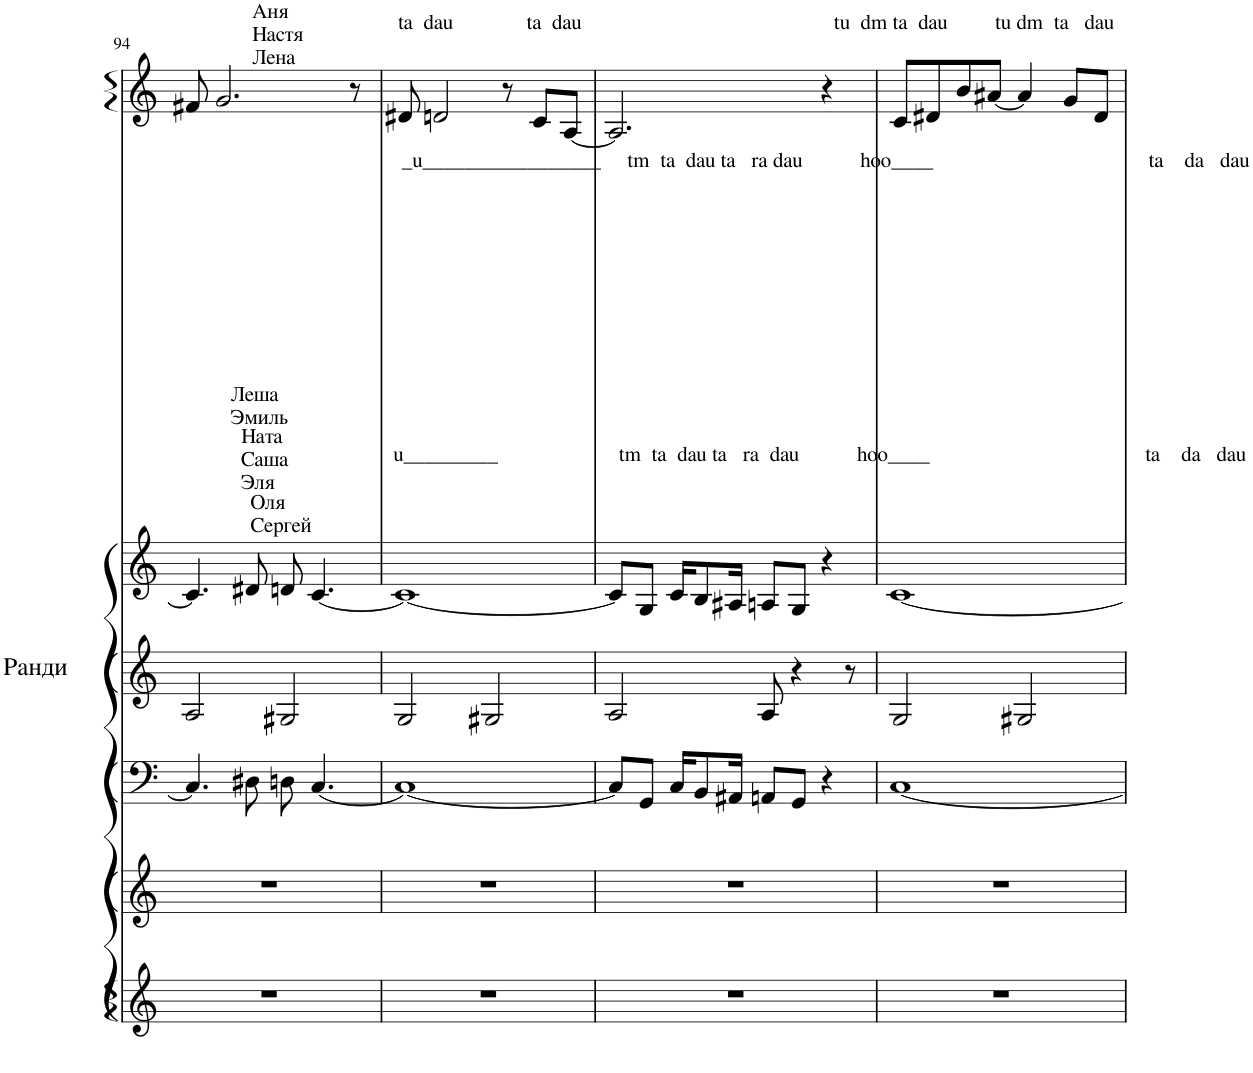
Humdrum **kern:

**kern	**kern	**kern	**kern	**kern	**kern
*part6	*part5	*part4	*part3	*part2	*part1
*staff6	*staff5	*staff4	*staff3	*staff2	*staff1
*I"sol	*I"sol	*I"Фортепиано	*I"Фортепиано	*I"Фортепиано	*I"Piano
*	*	*	*	*	*I'Pno
!!LO:PB:g=z
*clefG2	*clefG2	*clefF4	*clefG2	*clefG2	*clefG2
*k[]	*k[]	*k[]	*k[]	*k[]	*k[]
*M4/4	*M4/4	*M4/4	*M4/4	*M4/4	*M4/4
=94	=94	=94	=94	=94	=94
1r	1r	4.C/]	2A/	4.c/]	8f#X/
.	.	.	.	.	2.g/
.	.	8D#X\	.	8d#X/	.
.	.	8Dn\	2G#X/	8dn/	.
.	.	[4.C/	.	[4.c/	.
.	.	.	.	.	8r
=95	=95	=95	=95	=95	=95
!	!	!	!	!	!LO:TX:b:t=Леша
!	!	!	!	!	!LO:TX:b:t=Эмиль
!	!	!	!	!	!LO:TX:a:t=ta  dau              ta  dau                                                tu  dm ta  dau         tu dm  ta   dau
*	*	*	*	*	*^
1r	1r	1C_	2G/	1c_	8d#X/	2ryy
.	.	.	.	.	2dn/	.
!	!	!	!	!	!	!LO:TX:b:t=Ната
!	!	!	!	!	!	!LO:TX:b:t=Саша
!	!	!	!	!	!	!LO:TX:b:t=Эля
.	.	.	2G#X/	.	.	2ryy
.	.	.	.	.	8r	.
!	!	!	!	!	!LO:TX:b:t=_u_________________     tm  ta  dau ta   ra dau           hoo____                                         ta    da   dau	!
.	.	.	.	.	8c/L	.
!	!	!	!	!	!LO:TX:b:t=u_________                       tm  ta  dau ta   ra  dau           hoo____                                         ta    da   dau	!
.	.	.	.	.	[8A/J	.
=96	=96	=96	=96	=96	=96	=96
!	!	!	!	!	!LO:TX:a:t=Аня	!
!	!	!	!	!	!LO:TX:a:t=Настя	!
!	!	!	!	!	!LO:TX:a:t=Лена	!
!	!	!	!	!	!LO:TX:b:t=Оля	!
!	!	!	!	!	!LO:TX:b:t=Сергей	!
*	*	*	*	*	*v	*v
1r	1r	8C/L]	2A/	8c/L]	2.A/]
.	.	8GG/J	.	8G/J	.
.	.	16C/KL	.	16c/KL	.
.	.	8BB/	.	8B/	.
.	.	16AA#X/Jk	.	16A#X/Jk	.
.	.	8AAn/L	8A/	8An/L	.
.	.	8GG/J	4r	8G/J	.
.	.	4r	.	4r	4r
.	.	.	8r	.	.
=97	=97	=97	=97	=97	=97
1r	1r	[1C	2G/	[1c	8c/L
.	.	.	.	.	8d#X/
.	.	.	.	.	8b/
.	.	.	.	.	[8a#X/J
.	.	.	2G#X/	.	4a#/]
.	.	.	.	.	8g/L
.	.	.	.	.	8d#/J
=	=	=	=	=	=
*-	*-	*-	*-	*-	*-
